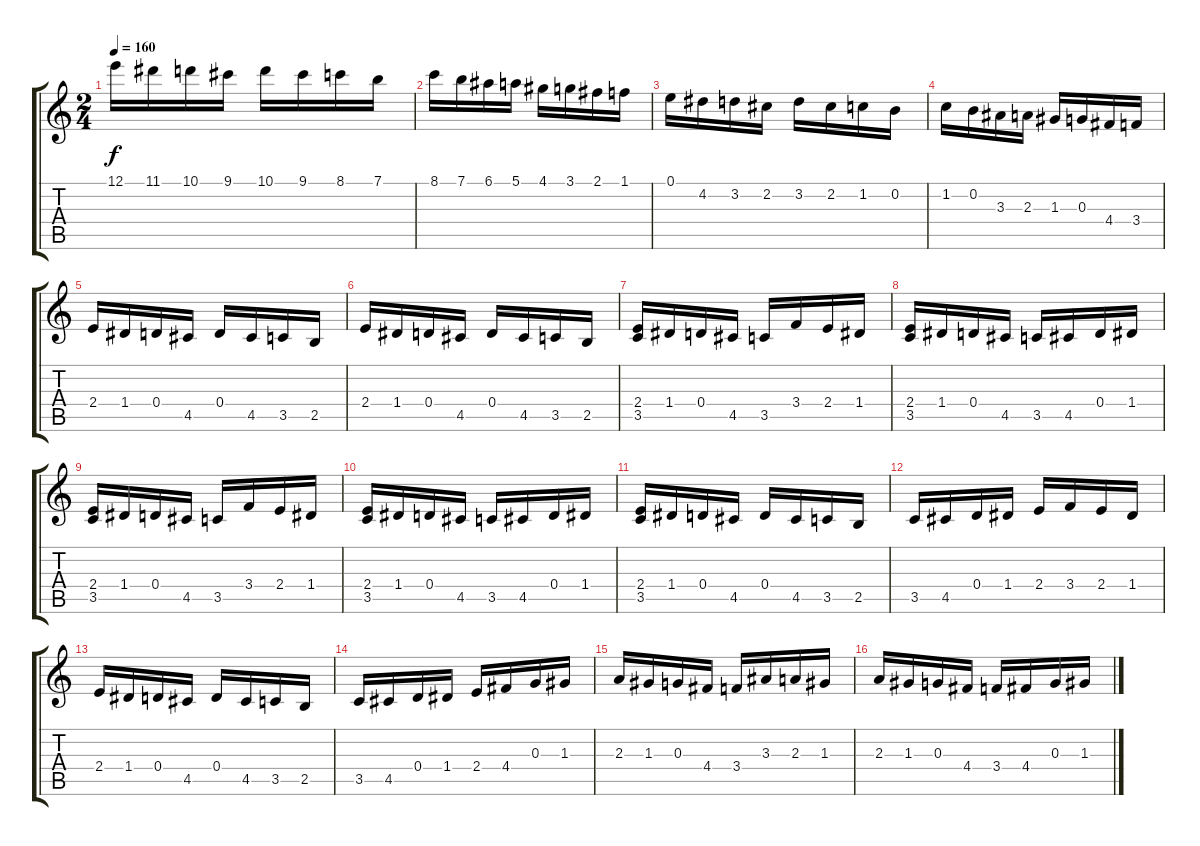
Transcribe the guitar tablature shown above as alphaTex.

\track "" {instrument distortionguitar}
\staff {score tabs}
\tuning (E4 B3 G3 D3 A2 E2) {hide}
\ts (2 4)
\tempo 160
\clef g2
\ks c
12.1.16{dy f instrument distortionguitar} 11.1.16 10.1.16 9.1.16 10.1.16 9.1.16 8.1.16 7.1.16 |
8.1.16 7.1.16 6.1.16 5.1.16 4.1.16 3.1.16 2.1.16 1.1.16 |
0.1.16 4.2.16 3.2.16 2.2.16 3.2.16 2.2.16 1.2.16 0.2.16 |
1.2.16 0.2.16 3.3.16 2.3.16 1.3.16 0.3.16 4.4.16 3.4.16 |
2.4.16 1.4.16 0.4.16 4.5.16 0.4.16 4.5.16 3.5.16 2.5.16 |
2.4.16 1.4.16 0.4.16 4.5.16 0.4.16 4.5.16 3.5.16 2.5.16 |
(2.4 3.5).16 1.4.16 0.4.16 4.5.16 3.5.16 3.4.16 2.4.16 1.4.16 |
(2.4 3.5).16 1.4.16 0.4.16 4.5.16 3.5.16 4.5.16 0.4.16 1.4.16 |
(2.4 3.5).16 1.4.16 0.4.16 4.5.16 3.5.16 3.4.16 2.4.16 1.4.16 |
(2.4 3.5).16 1.4.16 0.4.16 4.5.16 3.5.16 4.5.16 0.4.16 1.4.16 |
(2.4 3.5).16 1.4.16 0.4.16 4.5.16 0.4.16 4.5.16 3.5.16 2.5.16 |
3.5.16 4.5.16 0.4.16 1.4.16 2.4.16 3.4.16 2.4.16 1.4.16 |
2.4.16 1.4.16 0.4.16 4.5.16 0.4.16 4.5.16 3.5.16 2.5.16 |
3.5.16 4.5.16 0.4.16 1.4.16 2.4.16 4.4.16 0.3.16 1.3.16 |
2.3.16 1.3.16 0.3.16 4.4.16 3.4.16 3.3.16 2.3.16 1.3.16 |
2.3.16 1.3.16 0.3.16 4.4.16 3.4.16 4.4.16 0.3.16 1.3.16
